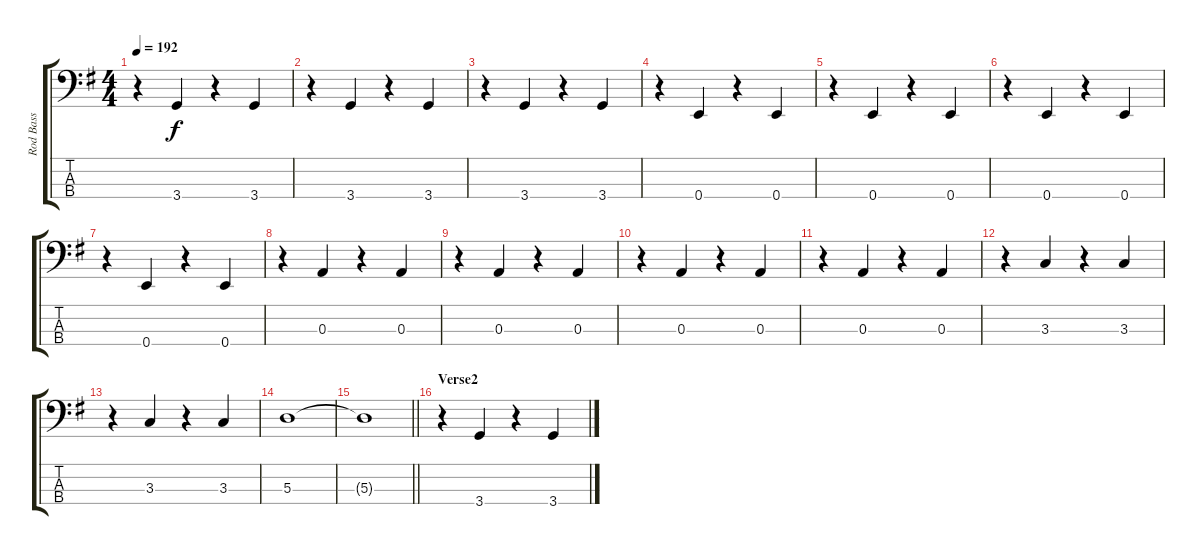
\track ("Rod Bass" "Rod Bass") {instrument electricbassfinger}
\staff {score tabs}
\tuning (G2 D2 A1 E1) {hide}
\ts (4 4)
\tempo 192
\clef f4
\ks g
r.4{dy f} 3.4.4 r.4 3.4.4 |
r.4 3.4.4 r.4 3.4.4 |
r.4 3.4.4 r.4 3.4.4 |
r.4 0.4.4 r.4 0.4.4 |
r.4 0.4.4 r.4 0.4.4 |
r.4 0.4.4 r.4 0.4.4 |
r.4 0.4.4 r.4 0.4.4 |
r.4 0.3.4 r.4 0.3.4 |
r.4 0.3.4 r.4 0.3.4 |
r.4 0.3.4 r.4 0.3.4 |
r.4 0.3.4 r.4 0.3.4 |
r.4 3.3.4 r.4 3.3.4 |
r.4 3.3.4 r.4 3.3.4 |
5.3.1 |
\barLineRight lightlight
5.3{t}.1 |
\section ("" "Verse2")
r.4 3.4.4 r.4 3.4.4
